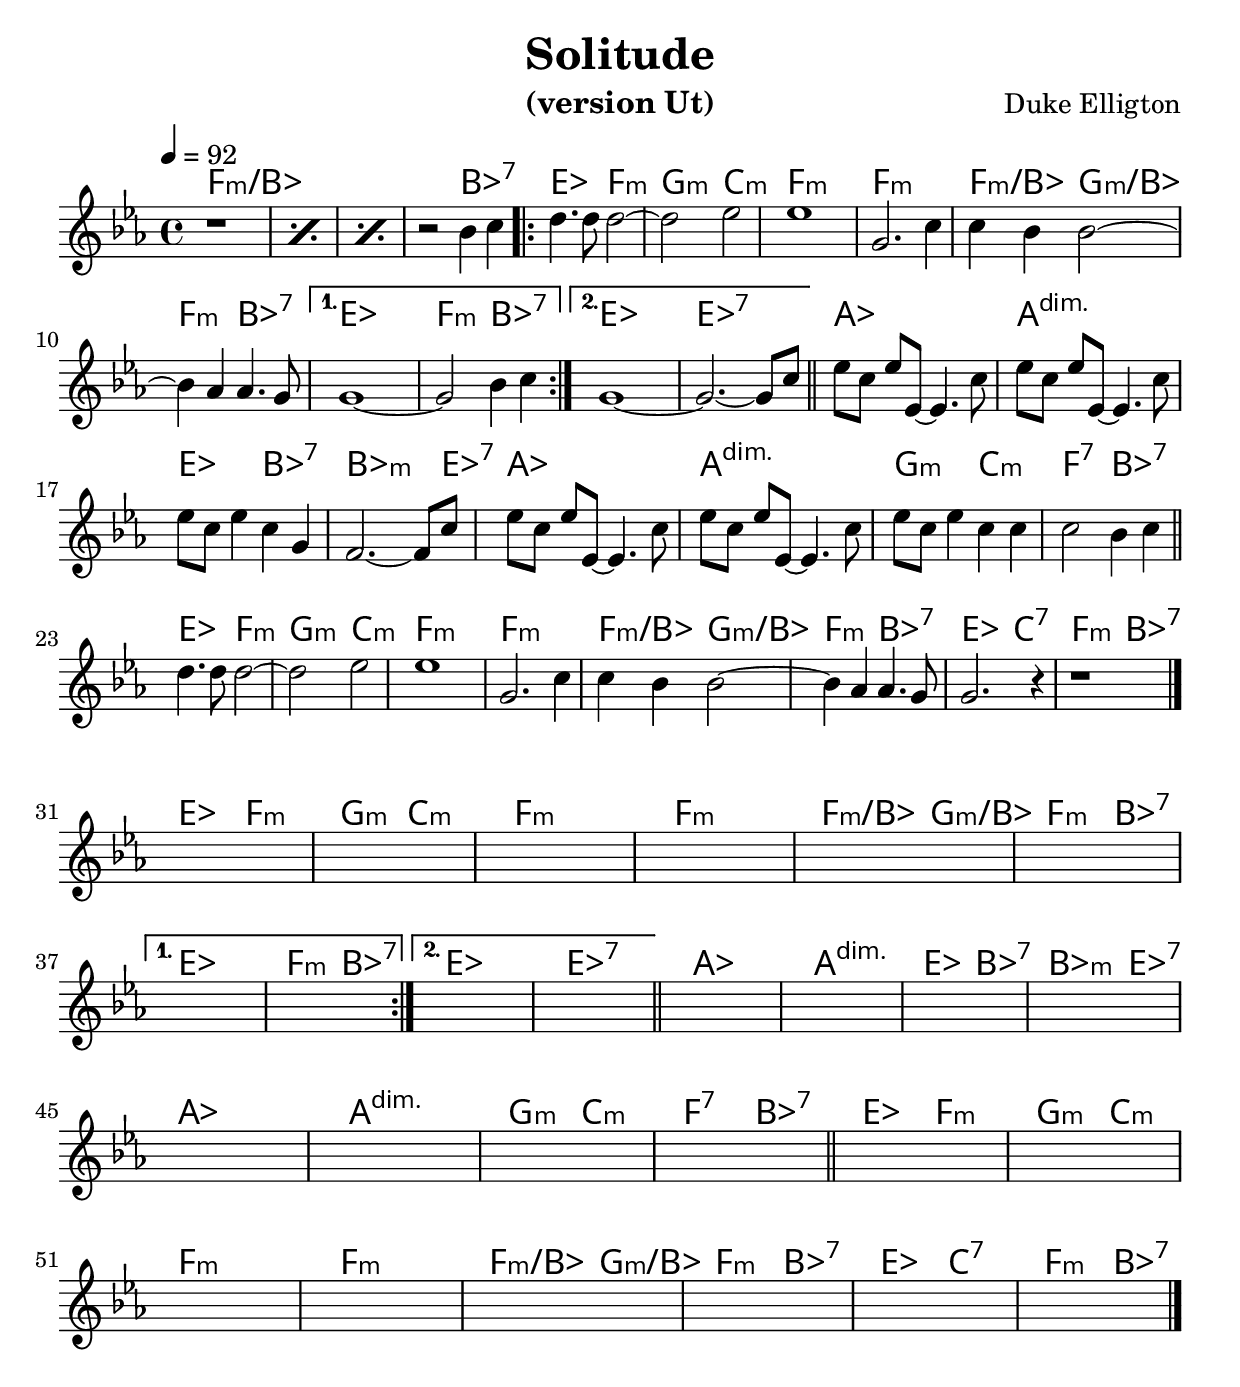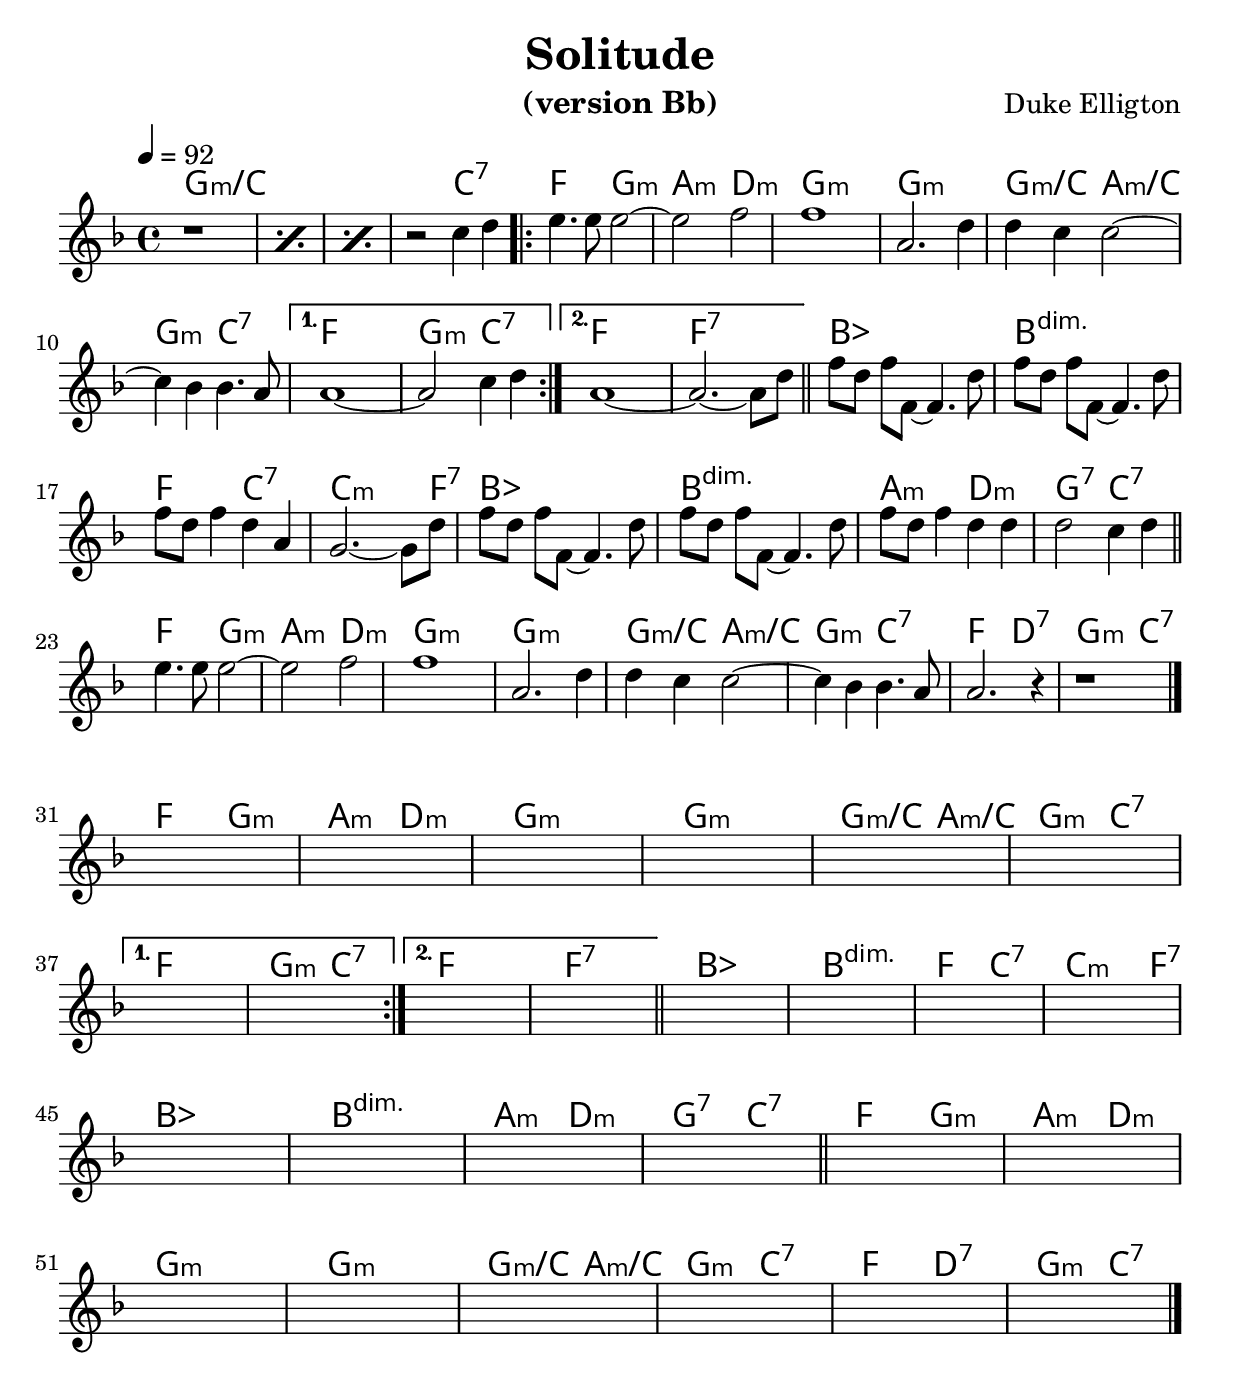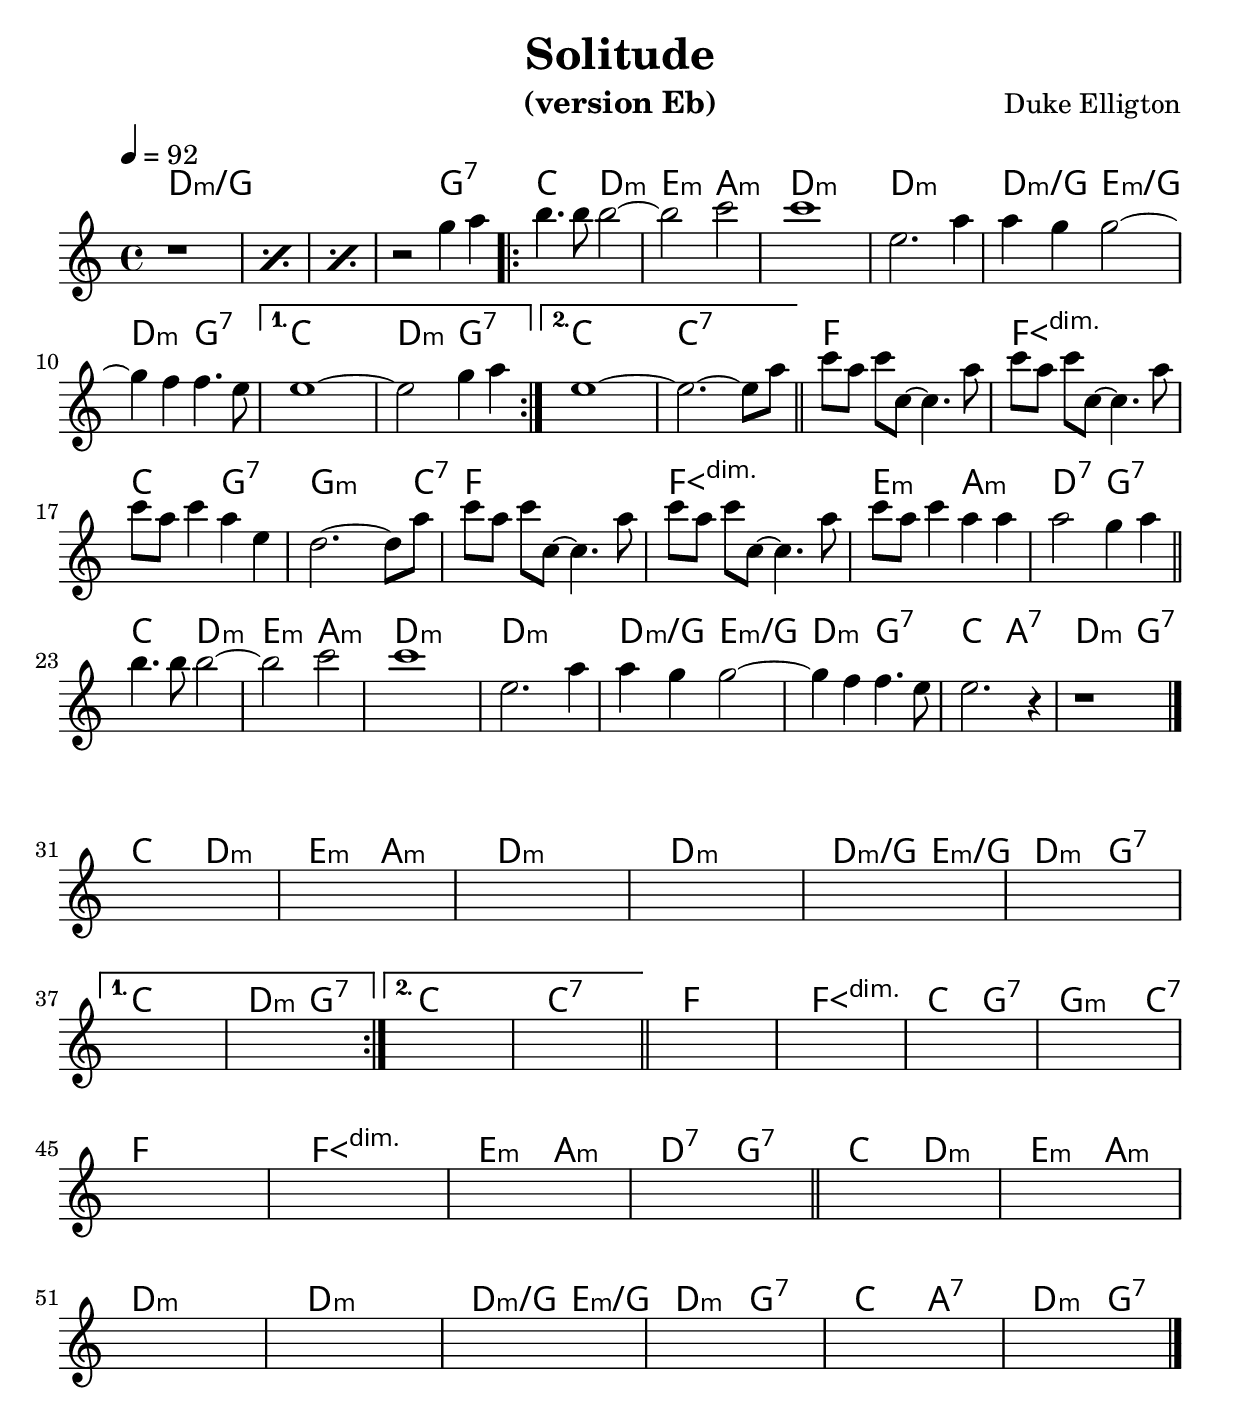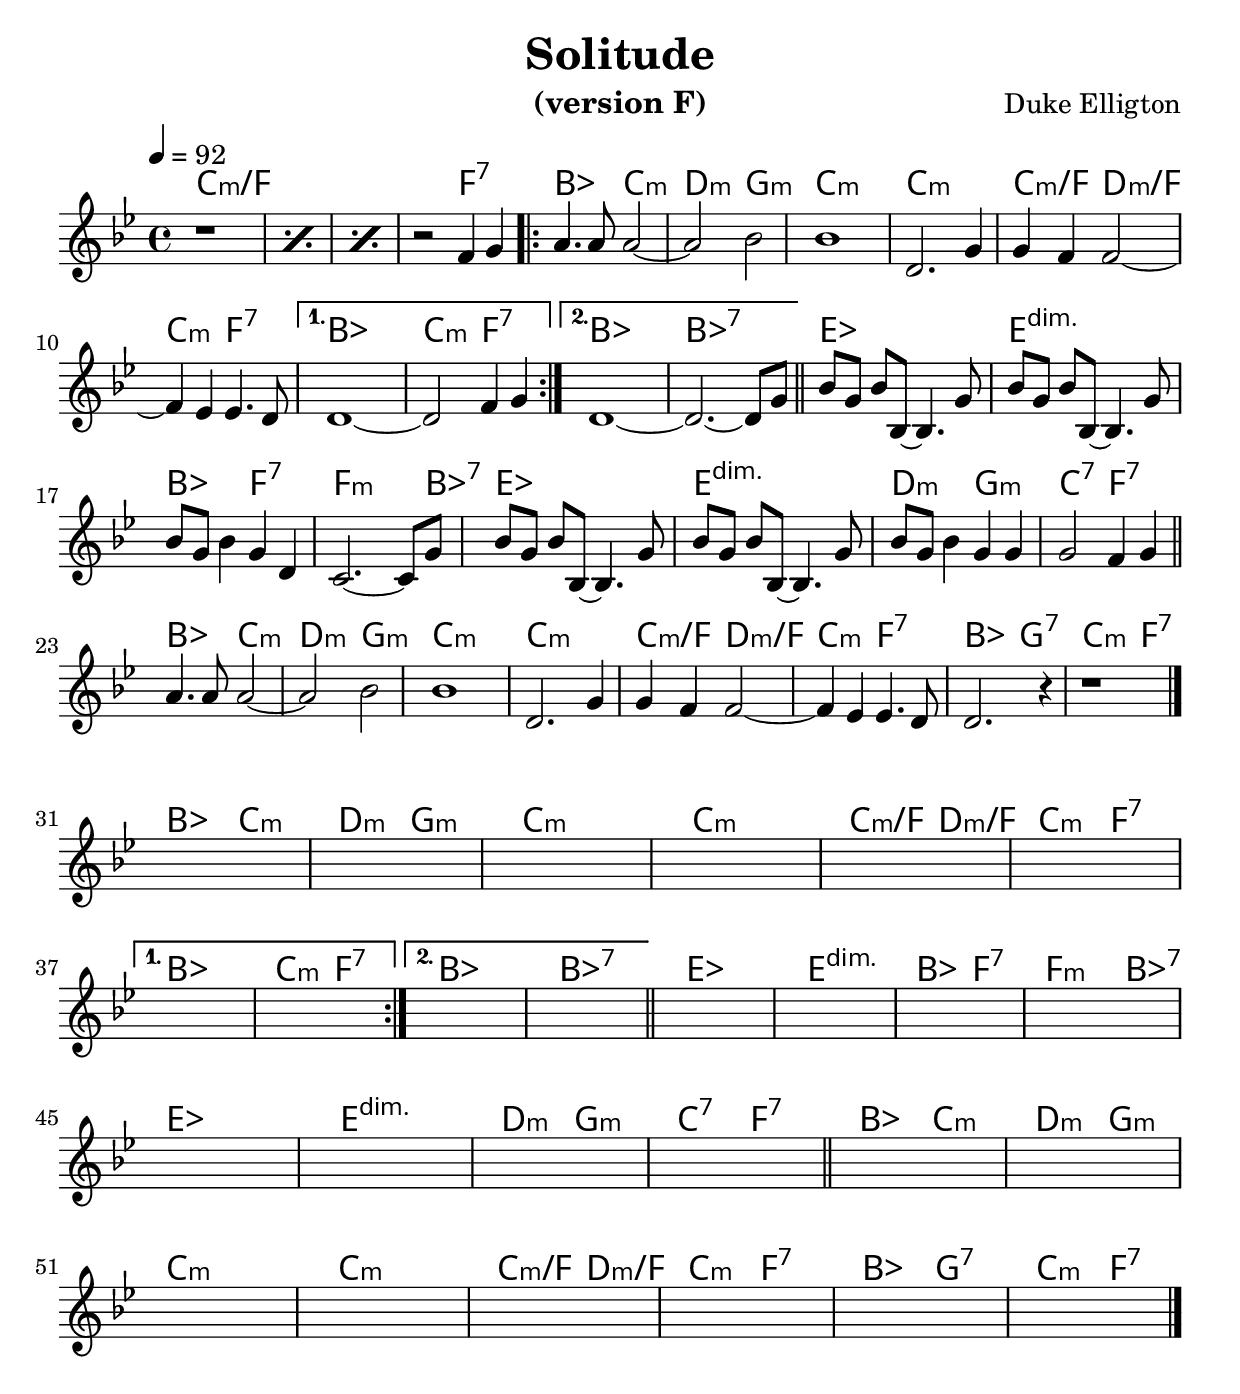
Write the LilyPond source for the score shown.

% Created on Mon Sep 20 15:23:38 CEST 2010
\version "2.22.0"

#(set-global-staff-size 24)
#(set-default-paper-size "a4")

\include "utils/AccordsJazzDefs.ly"

\paper { indent = 0\cm} 

\header {
	title = "Solitude" 
 	composer = "Duke Elligton"
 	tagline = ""

}


accords = \chords {
	\repeat percent 3 {f1:m/bes}
	s2 bes:7
	\repeat volta 2 {
	es f:m g:m c:m f1:m f:m f2:m/bes g:m/bes f:m bes:7}
	\alternative {{es1 f2:m bes:7}{es1 es:7}}
	aes a:dim es2 bes:7 bes2..:m es8:7
	aes1 a:dim g2:m c:m f:7 bes:7
	es f:m g:m c:m f1:m f:m f2:m/bes g:m/bes f:m bes:7 es c:7 f:m bes:7
	\repeat volta 2 {
	es f:m g:m c:m f1:m f:m f2:m/bes g:m/bes f:m bes:7}
	\alternative {{es1 f2:m bes:7}{es1 es:7}}
	aes a:dim es2 bes:7 bes2..:m es8:7
	aes1 a:dim g2:m c:m f:7 bes:7
	es f:m g:m c:m f1:m f:m f2:m/bes g:m/bes f:m bes:7 es c:7 f:m bes:7
	%c1:m7.5+.9+ % un accord
	%es:m7 % un deuxiÃ¨me
}

staffViolon = \new Staff {
	\time 4/4
	\tempo 4 = 92 
	\set Staff.midiInstrument = "trumpet"
	\key es \major
	\clef treble
	\accidentalStyle modern-cautionary
	\relative c' { 	
 % Type notes here 
\compressEmptyMeasures
\set Timing.beamExceptions = #'()
\repeat percent 3 {r1}
r2 bes'4 c
\repeat volta 2 {
d4. d8 d2~ d es es1 g,2. c4
c bes bes2~ bes4 aes aes4. g8}
\alternative
{
{g1~ g2 bes4 c}
{g1~ g2.~ g8 c}}
\bar "||"
es c es es,~ es4. c'8
es c es es,~ es4. c'8
es c es4 c g f2.~ f8 c'
es c es es,~ es4. c'8
es c es es,~ es4. c'8
es c es4 c c c2 bes4 c
\bar "||"
d4. d8 d2~ d es es1 g,2. c4
c bes bes2~ bes4 aes aes4. g8 g2. r4 r1 \bar "|."
\break 
%c4^\markup{Essai} cis c cis
%\mark \markup {\musicglyph "scripts.coda" }
%c cis c c \break
\mark \markup { \column % vspace avant solos si besoin
  { " " 
    " " 
    " "
  " "
  " "}
 } 
 \repeat volta 2 {s1 s s s s s \break}
 \alternative {{s s}{s s}}
 \bar "||"
 s s s s \break s s s s
 \bar "||" 
 s s \break s s s s s s
 \bar "|."
% c c c c c c c c
	}
}

theme = \staffViolon

\include "utils/books.ly"
